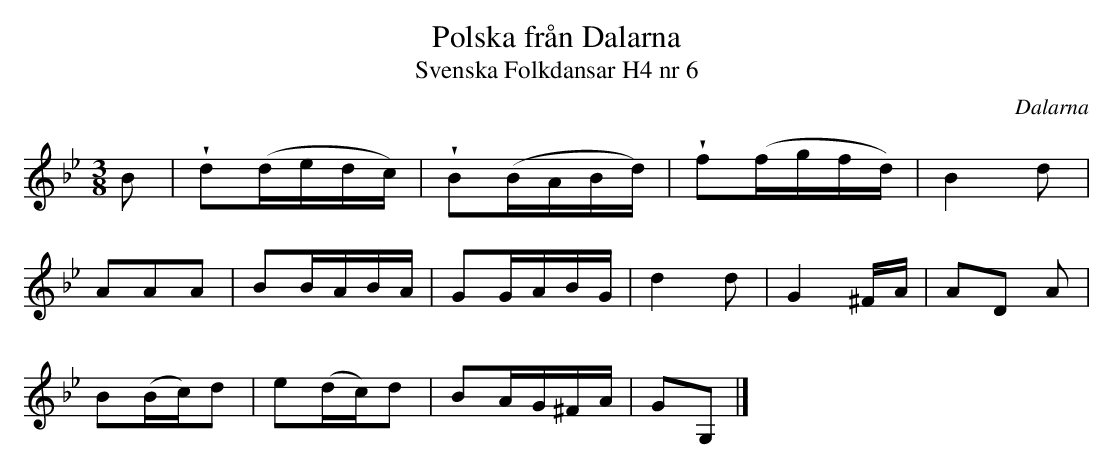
X:1
T:Polska från Dalarna
T:Svenska Folkdansar H4 nr 6
O:Dalarna
U:w=wedge
U:t=tenuto
M:3/8
L:1/16
K:Gm
B2 | wd2(dedc) | wB2(BABd) | wf2(fgfd) | B4 d2 |
A2A2A2 | B2BABA | G2GABG | d4 d2 | G4 ^FA | A2D2 A2 |
B2(Bc)d2 | e2(dc)d2 | B2AG^FA | G2G,2 |]
